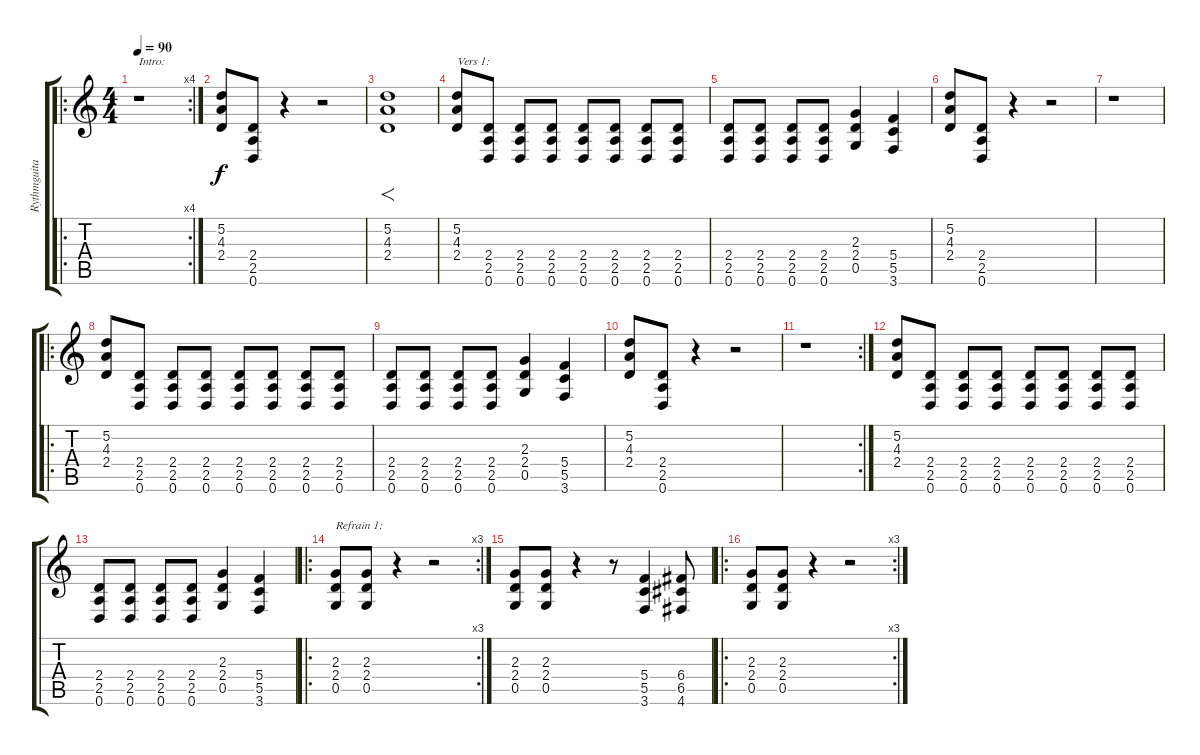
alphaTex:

\track ("Rythmguitar  (Tim):" "Rythmguita") {instrument overdrivenguitar}
\staff {score tabs}
\tuning (D4 A3 F3 C3 G2 D2) {hide}
\ro
\rc 4
\ts (4 4)
\tempo 90
\clef g2
\ks c
r.1{txt "Intro:" dy f instrument overdrivenguitar} |
(5.2 4.3 2.4).8 (2.4 2.5 0.6).8 r.4 r.2 |
(5.2 4.3 2.4).1{f} |
(5.2 4.3 2.4).8{txt "Vers 1:"} (2.4 2.5 0.6).8 (2.4 2.5 0.6).8 (2.4 2.5 0.6).8 (2.4 2.5 0.6).8 (2.4 2.5 0.6).8 (2.4 2.5 0.6).8 (2.4 2.5 0.6).8 |
(2.4 2.5 0.6).8 (2.4 2.5 0.6).8 (2.4 2.5 0.6).8 (2.4 2.5 0.6).8 (2.3 2.4 0.5).4 (5.4 5.5 3.6).4 |
(5.2 4.3 2.4).8 (2.4 2.5 0.6).8 r.4 r.2 |
r.1 |
\ro
(5.2 4.3 2.4).8 (2.4 2.5 0.6).8 (2.4 2.5 0.6).8 (2.4 2.5 0.6).8 (2.4 2.5 0.6).8 (2.4 2.5 0.6).8 (2.4 2.5 0.6).8 (2.4 2.5 0.6).8 |
(2.4 2.5 0.6).8 (2.4 2.5 0.6).8 (2.4 2.5 0.6).8 (2.4 2.5 0.6).8 (2.3 2.4 0.5).4 (5.4 5.5 3.6).4 |
(5.2 4.3 2.4).8 (2.4 2.5 0.6).8 r.4 r.2 |
\rc 2
r.1 |
(5.2 4.3 2.4).8 (2.4 2.5 0.6).8 (2.4 2.5 0.6).8 (2.4 2.5 0.6).8 (2.4 2.5 0.6).8 (2.4 2.5 0.6).8 (2.4 2.5 0.6).8 (2.4 2.5 0.6).8 |
(2.4 2.5 0.6).8 (2.4 2.5 0.6).8 (2.4 2.5 0.6).8 (2.4 2.5 0.6).8 (2.3 2.4 0.5).4 (5.4 5.5 3.6).4 |
\ro
\rc 3
(2.3 2.4 0.5).8{txt "Refrain 1:"} (2.3 2.4 0.5).8 r.4 r.2 |
(2.3 2.4 0.5).8 (2.3 2.4 0.5).8 r.4 r.8 (5.4 5.5 3.6).4 (6.4 6.5 4.6).8 |
\ro
\rc 3
(2.3 2.4 0.5).8 (2.3 2.4 0.5).8 r.4 r.2
